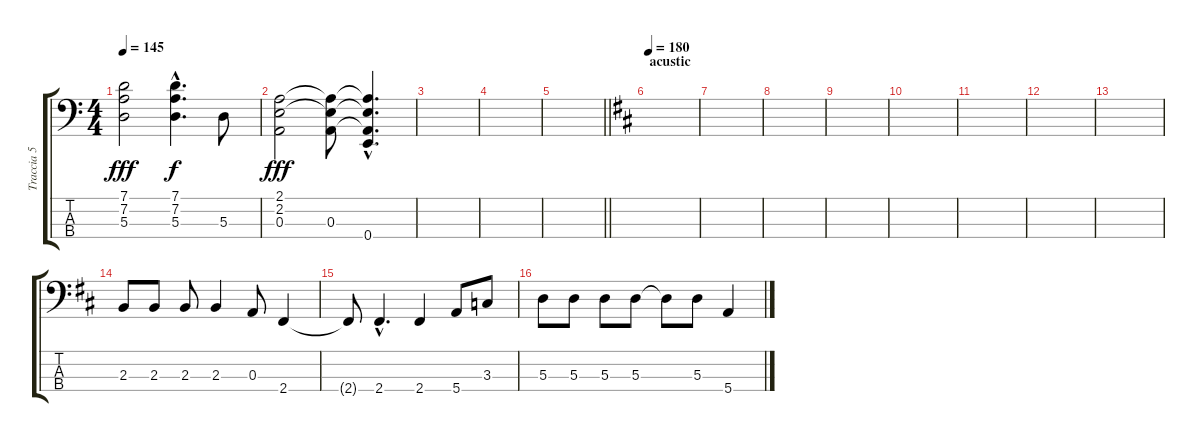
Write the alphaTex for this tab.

\track ("Traccia 5" "Traccia 5") {instrument electricbassfinger}
\staff {score tabs}
\tuning (G2 D2 A1 E1) {hide}
\ts (4 4)
\tempo 145
\clef f4
\ks c
(7.1 7.2 5.3).2{dy fff} (7.1{hac} 7.2{hac} 5.3{hac}).4{d dy f} 5.3.8 |
(2.1 2.2 0.3).2{dy fff} (2.1{t} 2.2{t} 0.3).8 (2.1{hac t} 2.2{hac t} 0.3{hac t} 0.4{hac}).4{d} |
|
|
\barLineRight lightlight
|
\section ("" "acustic")
\tempo 180
\ks d
|
|
|
|
|
|
|
|
2.3.8 2.3.8 2.3.8 2.3.4 0.3.8 2.4.4 |
2.4{t}.8 2.4{hac}.4{d} 2.4.4 5.4.8 3.3.8 |
5.3.8 5.3.8 5.3.8 5.3.8 5.3{t}.8 5.3.8 5.4.4
